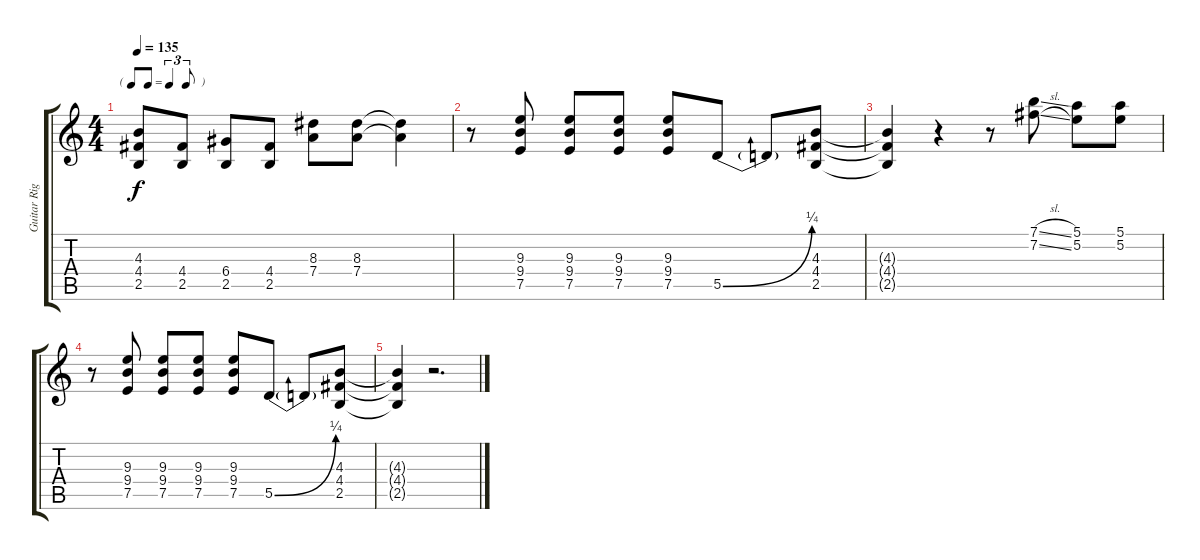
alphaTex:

\track ("Guitar Right" "Guitar Rig") {instrument overdrivenguitar}
\staff {score tabs}
\tuning (E4 B3 G3 D3 A2 E2) {hide}
\ts (4 4)
\tf triplet8th
\tempo 135
\clef g2
\ks c
(4.3{t} 4.4{t} 2.5{t}).8{dy f} (4.4 2.5).8 (6.4 2.5).8 (4.4 2.5).8 (8.3 7.4).8 (8.3 7.4).8 (8.3{t} 7.4{t}).4 |
r.8 (9.3 9.4 7.5).8 (9.3 9.4 7.5).8 (9.3 9.4 7.5).8 (9.3 9.4 7.5).8 5.5{be (bend 0 0 60 1)}.8 5.5{t}.8 (4.3 4.4 2.5).8 |
(4.3{t} 4.4{t} 2.5{t}).4 r.4 r.8 (7.1{sl} 7.2{sl}).8 (5.1 5.2).8 (5.1 5.2).8 |
r.8 (9.3 9.4 7.5).8 (9.3 9.4 7.5).8 (9.3 9.4 7.5).8 (9.3 9.4 7.5).8 5.5{be (bend 0 0 60 1)}.8 5.5{t}.8 (4.3 4.4 2.5).8 |
(4.3{t} 4.4{t} 2.5{t}).4 r.2{d}
